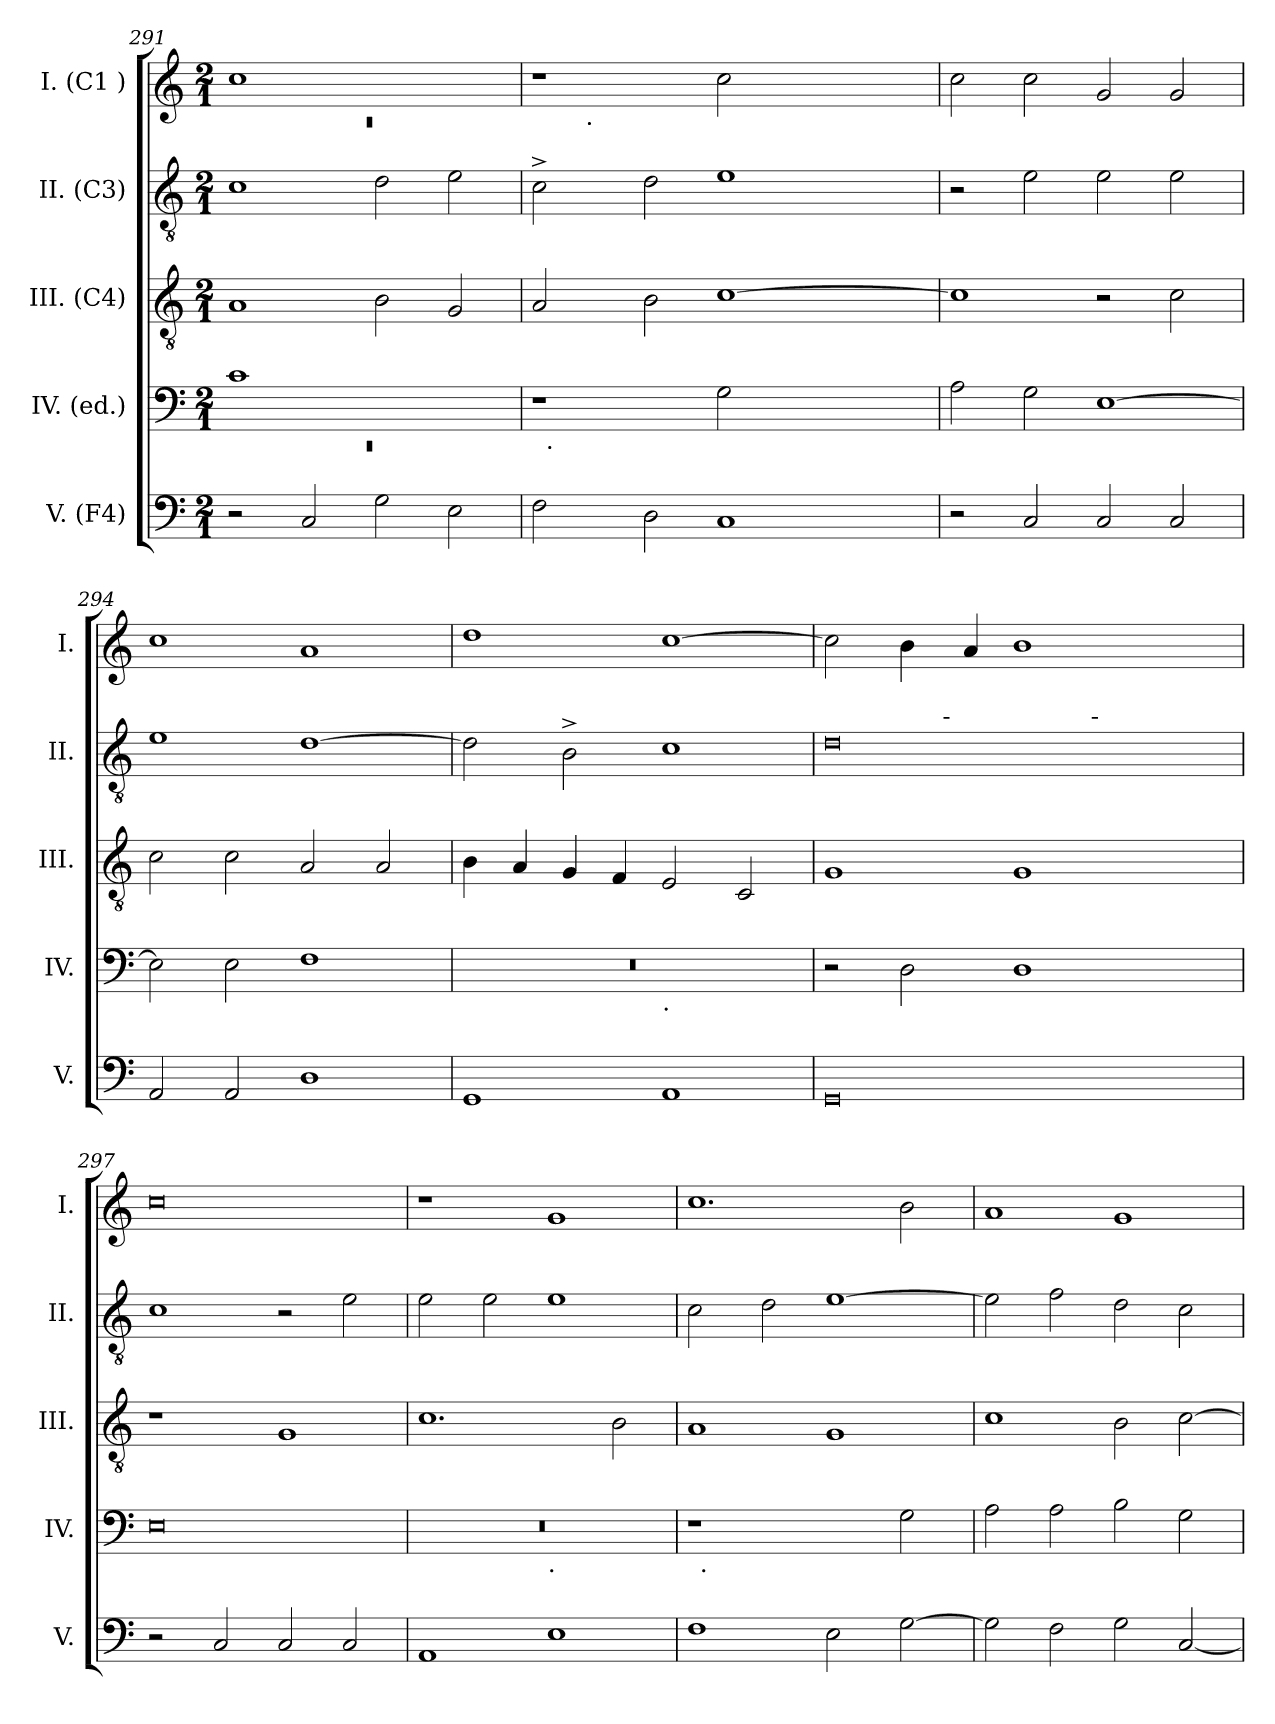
**kern	**kern	**kern	**kern	**kern
*part5	*part4	*part3	*part2	*part1
*staff5	*staff4	*staff3	*staff2	*staff1
*I"V. (F4)	*I"IV. (ed.)	*I"III. (C4)	*I"II. (C3)	*I"I. (C1 )
*I'V.	*I'IV.	*I'III.	*I'II.	*I'I.
!!LO:PB:g=z
*clefF4	*clefF4	*clefGv2	*clefGv2	*clefG2
*k[]	*k[]	*k[]	*k[]	*k[]
*C:	*C:	*C:	*C:	*C:
*M2/1	*M2/1	*M2/1	*M2/1	*M2/1
=291	=291	=291	=291	=291
*	*^	*	*	*^
!	!	!LO:N:vis=1	!	!	!	!LO:N:vis=1
2r	1c	0rEE	1A	1c	1cc	0rc
2C/	.	.	.	.	.	.
2G\	1ryy	.	2B\	2d\	1ryy	.
2E\	.	.	2G/	2e\	.	.
=292	=292	=292	=292	=292	=292	=292
2F\	1r	32ryy	2A/	2c^>\	1r	8ryy
!	!	!LO:TX:b:t=.	!	!	!	!
.	.	1ryy	.	.	.	.
.	.	.	.	.	.	32ryy
!	!	!	!	!	!	!LO:TX:b:t=.
.	.	.	.	.	.	1ryy
2D\	.	.	2B\	2d\	.	.
1C	2G\	.	[>1c	1e	2cc\	.
.	.	2ryy	.	.	.	.
.	.	.	.	.	.	2ryy
.	2ryy	.	.	.	2ryy	.
.	.	4...ryy	.	.	.	.
.	.	.	.	.	.	4ryy
.	.	.	.	.	.	16.ryy
*	*v	*v	*	*	*v	*v
=293	=293	=293	=293	=293
2r	2A\	1c]	2r	2cc\
2C/	2G\	.	2e\	2cc\
2C/	[>1E	2r	2e\	2g/
2C/	.	2c\	2e\	2g/
=294	=294	=294	=294	=294
2AA/	2E\]	2c\	1e	1cc
2AA/	2E\	2c\	.	.
1D	1F	2A/	[>1d	1a
.	.	2A/	.	.
=295	=295	=295	=295	=295
*	*^	*	*	*
1GG	0r	1ryy	4B\	2d\]	1dd
.	.	.	4A/	.	.
.	.	.	4G/	2B^>\	.
.	.	.	4F/	.	.
!	!	!LO:TX:b:t=.	!	!	!
1AA	.	1ryy	2E/	1c	[<1cc
.	.	.	2C/	.	.
*	*v	*v	*	*	*
!!LO:LB:g=z
=296	=296	=296	=296	=296
*	*	*	*^	*
*	*	*	*	*^	*
0GG	2r	1G	0d	2ryy	1ryy	2cc\]
.	2D\	.	.	8.ryy	.	4b\
!	!	!	!	!LO:TX:a:t=-	!	!
.	.	.	.	1ryy	.	.
.	.	.	.	.	.	4a/
.	1D	1G	.	.	4ryy	1b
.	.	.	.	.	16.ryy	.
!	!	!	!	!	!LO:TX:a:t=-	!
.	.	.	.	.	2ryy	.
.	.	.	.	4ryy	.	.
.	.	.	.	.	8ryy	.
.	.	.	.	16ryy	.	.
.	.	.	.	.	32ryy	.
*	*	*	*v	*v	*v	*
=297	=297	=297	=297	=297
2r	0E	1r	1c	0cc
2C/	.	.	.	.
2C/	.	1G	2r	.
2C/	.	.	2e\	.
=298	=298	=298	=298	=298
*	*^	*	*	*
1AA	0r	1ryy	1.c	2e\	1r
.	.	.	.	2e\	.
!	!	!LO:TX:b:t=.	!	!	!
1E	.	1ryy	.	1e	1g
.	.	.	2B\	.	.
=299	=299	=299	=299	=299	=299
1F	1r	32ryy	1A	2c\	1.cc
!	!	!LO:TX:b:t=.	!	!	!
.	.	1ryy	.	.	.
.	.	.	.	2d\	.
2E\	2ryy	.	1G	[>1e	.
.	.	2ryy	.	.	.
[>2G\	2G\	.	.	.	2b\
.	.	4...ryy	.	.	.
*	*v	*v	*	*	*
=300	=300	=300	=300	=300
2G\]	2A\	1c	2e\]	1a
2F\	2A\	.	2f\	.
2G\	2B\	2B\	2d\	1g
[<2C/	2G\	[<2c\	2c\	.
=	=	=	=	=
*-	*-	*-	*-	*-
